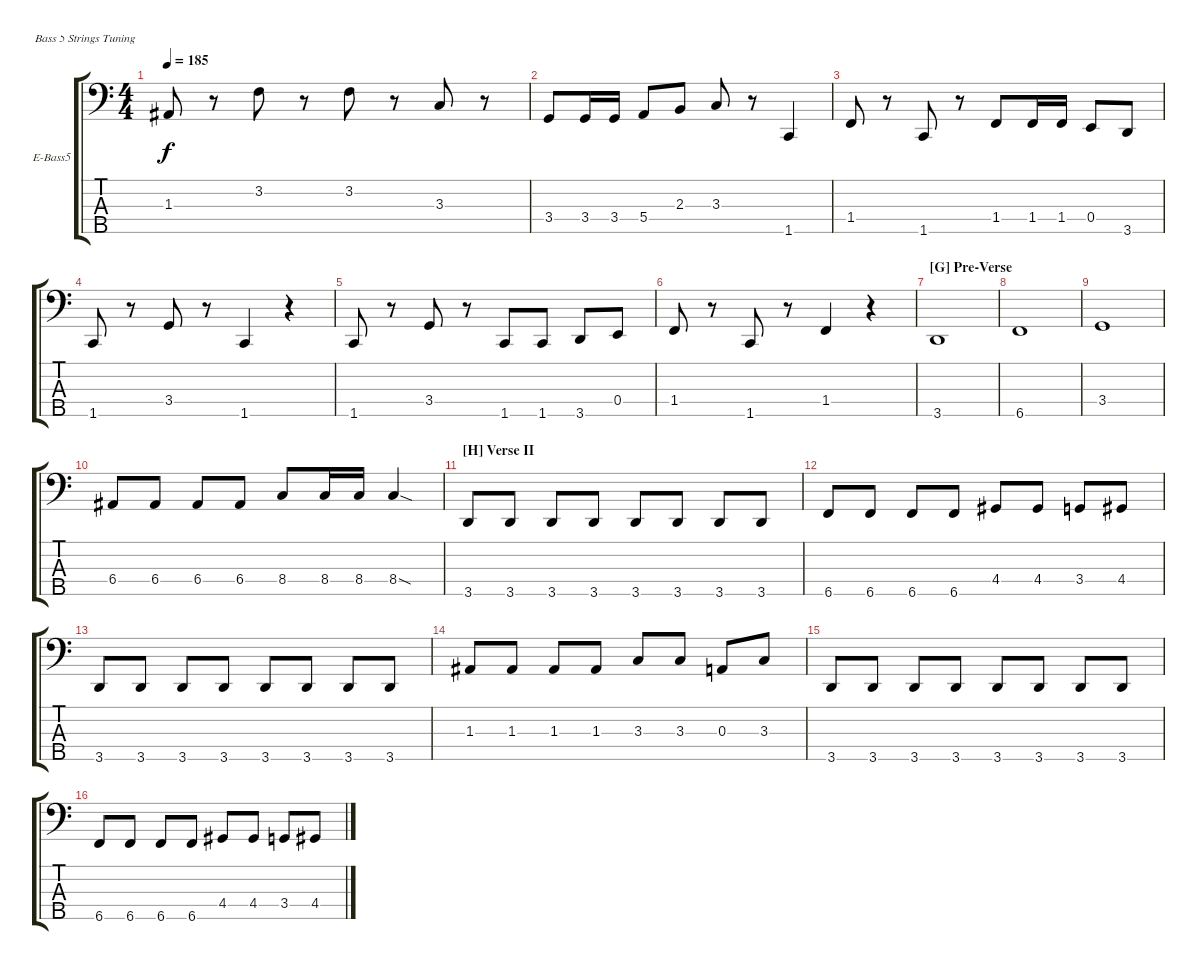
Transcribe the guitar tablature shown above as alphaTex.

\defaultSystemsLayout 4
\bracketExtendMode groupsimilarinstruments
\firstSystemTrackNameOrientation horizontal
\otherSystemsTrackNameOrientation horizontal
\track ("5 String Bass" "E-Bass5") {instrument electricbassfinger}
\staff {score tabs}
\tuning (G2 D2 A1 E1 B0)
\ts (4 4)
\tempo 185
\clef f4
\scale
0.333333
\ks c
1.3.8{dy f} r.8 3.2.8 r.8 3.2.8 r.8 3.3.8 r.8 |
\scale
0.333333 3.4.8 3.4.16 3.4.16 5.4.8 2.3.8 3.3.8 r.8 1.5.4 |
\scale
0.333333 1.4.8 r.8 1.5.8 r.8 1.4.8 1.4.16 1.4.16 0.4.8 3.5.8 |
\scale
0.333333 1.5.8 r.8 3.4.8 r.8 1.5.4 r.4 |
\scale
0.333333 1.5.8 r.8 3.4.8 r.8 1.5.8 1.5.8 3.5.8 0.4.8 |
\scale
0.333333 1.4.8 r.8 1.5.8 r.8 1.4.4 r.4 |
\section ("G" "Pre-Verse")
\scale
0.333333 3.5.1 |
\scale
0.333333 6.5.1 |
\scale
0.333333 3.4.1 |
\scale
0.333333 6.4.8 6.4.8 6.4.8 6.4.8 8.4.8 8.4.16 8.4.16 8.4{sod}.4 |
\section ("H" "Verse II")
\scale
0.333333 3.5.8 3.5.8 3.5.8 3.5.8 3.5.8 3.5.8 3.5.8 3.5.8 |
\scale
0.333333 6.5.8 6.5.8 6.5.8 6.5.8 4.4.8 4.4.8 3.4.8 4.4.8 |
\scale
0.333333 3.5.8 3.5.8 3.5.8 3.5.8 3.5.8 3.5.8 3.5.8 3.5.8 |
\scale
0.333333 1.3.8 1.3.8 1.3.8 1.3.8 3.3.8 3.3.8 0.3.8 3.3.8 |
\scale
0.333333 3.5.8 3.5.8 3.5.8 3.5.8 3.5.8 3.5.8 3.5.8 3.5.8 |
\scale
0.333333 6.5.8 6.5.8 6.5.8 6.5.8 4.4.8 4.4.8 3.4.8 4.4.8
